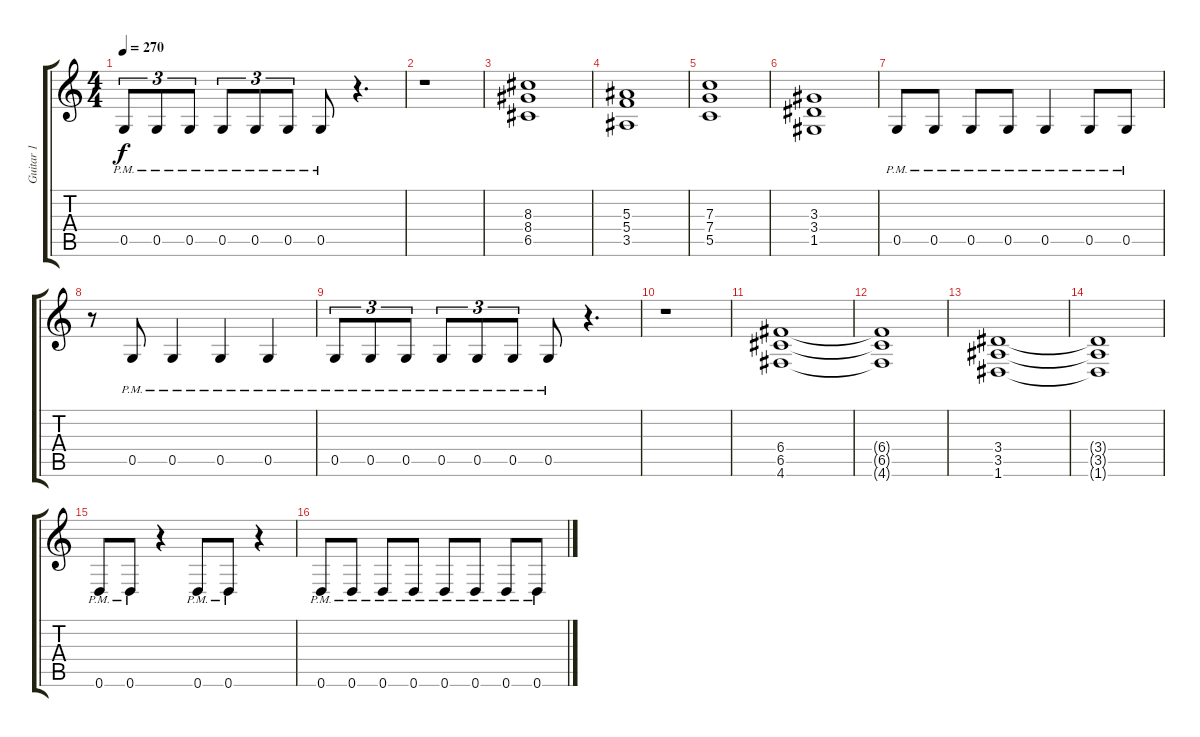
\track ("Guitar 1" "Guitar 1") {instrument distortionguitar}
\staff {score tabs}
\tuning (D4 A3 F3 C3 G2 D2) {hide}
\ts (4 4)
\tempo 270
\clef g2
\ks c
0.5{pm}.8{tu (3 2) dy f} 0.5{pm}.8{tu (3 2)} 0.5{pm}.8{tu (3 2)} 0.5{pm}.8{tu (3 2)} 0.5{pm}.8{tu (3 2)} 0.5{pm}.8{tu (3 2)} 0.5{pm}.8 r.4{d} |
r.1 |
(8.3 8.4 6.5).1 |
(5.3 5.4 3.5).1 |
(7.3 7.4 5.5).1 |
(3.3 3.4 1.5).1 |
0.5{pm}.8 0.5{pm}.8 0.5{pm}.8 0.5{pm}.8 0.5{pm}.4 0.5{pm}.8 0.5{pm}.8 |
r.8 0.5{pm}.8 0.5{pm}.4 0.5{pm}.4 0.5{pm}.4 |
0.5{pm}.8{tu (3 2)} 0.5{pm}.8{tu (3 2)} 0.5{pm}.8{tu (3 2)} 0.5{pm}.8{tu (3 2)} 0.5{pm}.8{tu (3 2)} 0.5{pm}.8{tu (3 2)} 0.5{pm}.8 r.4{d} |
r.1 |
(6.4 6.5 4.6).1 |
(6.4{t} 6.5{t} 4.6{t}).1 |
(3.4 3.5 1.6).1 |
(3.4{t} 3.5{t} 1.6{t}).1 |
0.6{pm}.8 0.6{pm}.8 r.4 0.6{pm}.8 0.6{pm}.8 r.4 |
0.6{pm}.8 0.6{pm}.8 0.6{pm}.8 0.6{pm}.8 0.6{pm}.8 0.6{pm}.8 0.6{pm}.8 0.6{pm}.8
